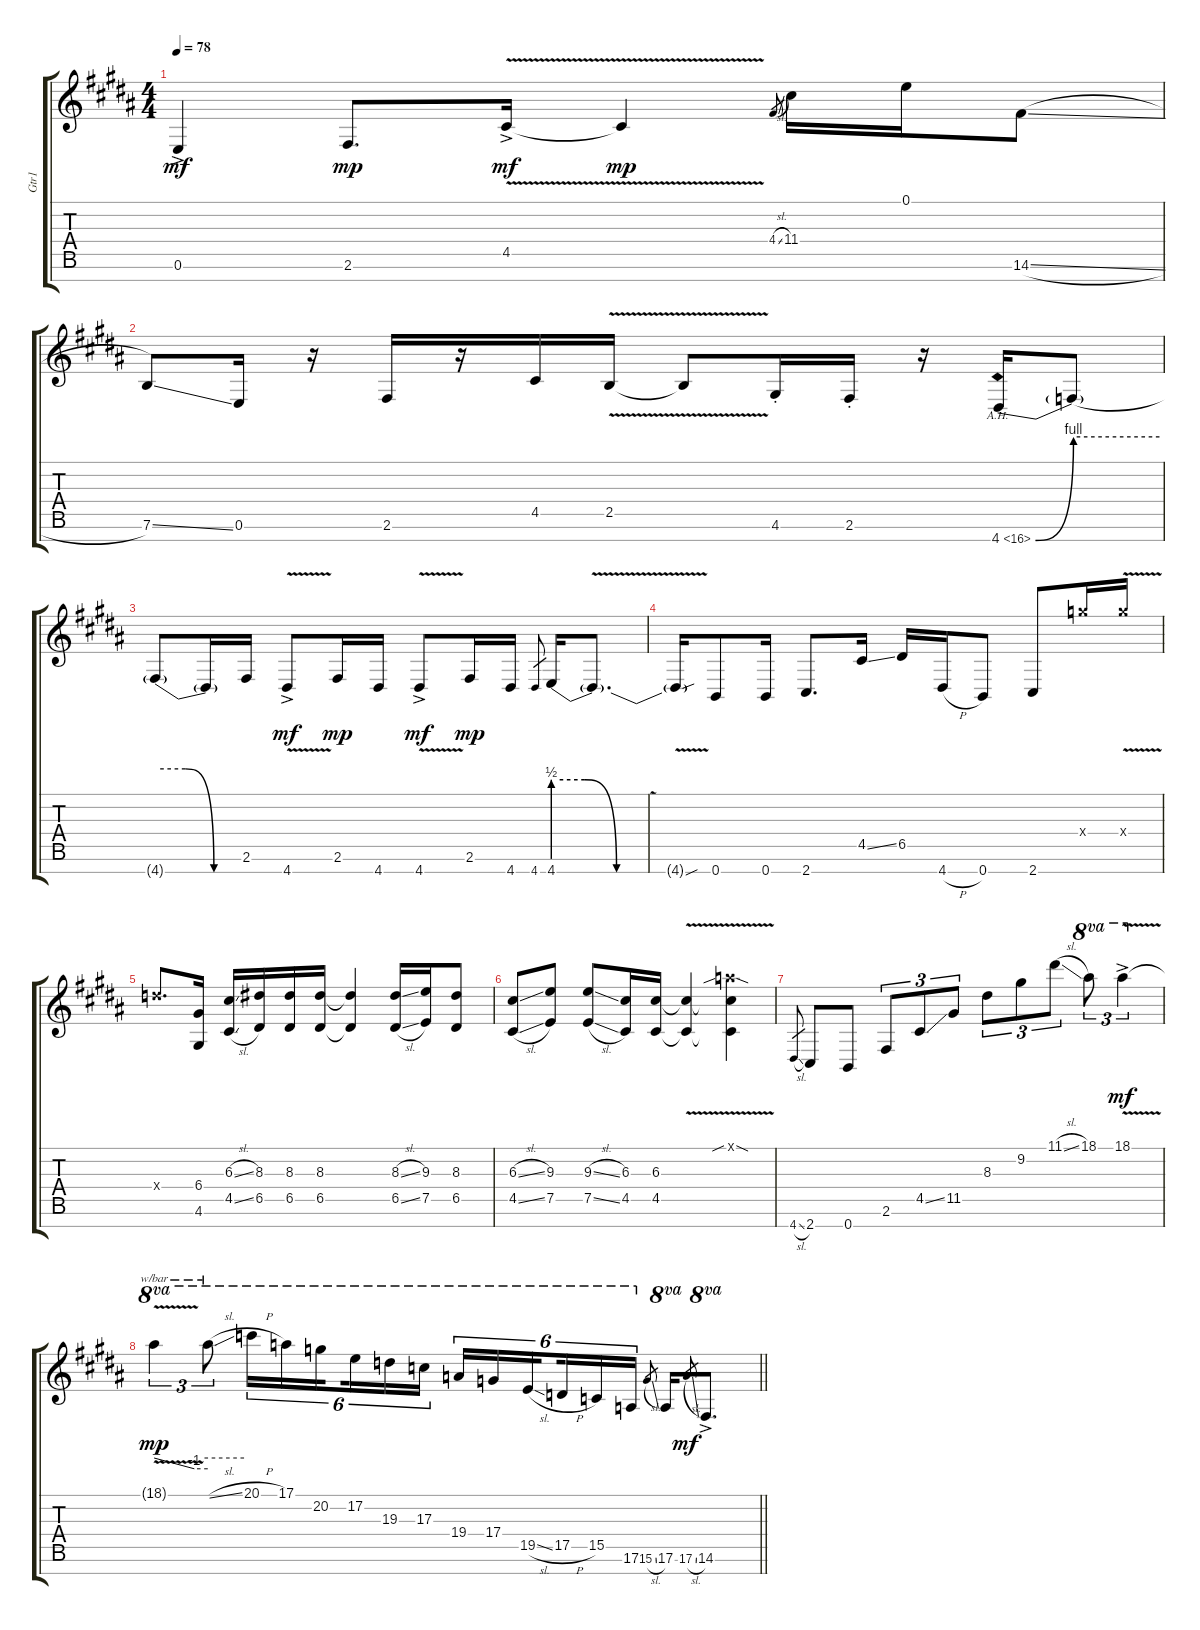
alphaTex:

\track ("Gtr1" "Gtr1") {instrument distortionguitar}
\staff {score tabs}
\tuning (E4 B3 G3 D3 A2 E2 B1) {hide}
\ts (4 4)
\tempo 78
\clef g2
\ks g#minor
0.6{ac}.4{dy mf} 2.6.8{d dy mp} 4.5{v ac}.16{dy mf} 4.5{v t}.4{dy mp} 4.4{sl}.8{gr} 11.4.16 0.1.16 14.6{sl}.8 |
7.6{ss}.8 0.6.16 r.16 2.6.16 r.16 4.5.16 2.5{v}.16 2.5{v t}.8 4.6{st}.16 2.6{st}.16 r.16 4.7{be (bend 0 0 60 4) ah 12}.16 4.7{be (hold 0 4 60 4) t}.8 |
4.7{be (custom 0 4 20 4 40 0 60 0) t}.8 4.7{t}.16 2.6.16 4.7{v ac}.8{dy mf} 2.6.16{dy mp} 4.7.16 4.7{v ac}.8{dy mf} 2.6.16{dy mp} 4.7.16 4.7.8{gr} 4.7{be (custom 0 2 20 2 40 0 60 0)}.16 4.7{v t}.8{d} |
4.7{sou t}.16 0.7.8 0.7.16 2.7.8{d} 4.5{ss}.16 6.5.16 4.7{h}.16 0.7.8 2.7.8 17.4{x}.16 17.4{v x}.16 |
12.4{x}.8{d} (6.4 4.6).16 (6.3{sl} 4.5{sl}).16 (8.3 6.5).16 (8.3 6.5).16 (8.3 6.5).16 (8.3{t} 6.5{t}).4 (8.3{sl} 6.5{sl}).16 (9.3 7.5).16 (8.3 6.5).8 |
(6.3{sl} 4.5{sl}).8 (9.3 7.5).8 (9.3{sl} 7.5{sl}).8 (6.3 4.5).16 (6.3 4.5).16 (6.3{v t} 4.5{v t}).4 (5.1{sib sod x} 6.3{t} 4.5{t}).4 |
4.7{sl}.8{gr} 2.7.8 0.7.8 2.6.8{tu (3 2)} 4.5{ss}.8{tu (3 2)} 11.5.8{tu (3 2)} 8.3.8{tu (3 2)} 9.2.8{tu (3 2)} 11.1{sl}.8{tu (3 2)} 18.1.8{tu (3 2) ot 8va} 18.1{v ac}.4{tu (3 2) ot 8va dy mf} |
\barLineRight lightlight
18.1{t}.4{tu (3 2) tbe (custom default 0 0 45 -4 60 -4) ot 8va dy mp} 18.1{sl t}.8{tu (3 2) tbe (hold default 0 0 60 0) ot 8va} 20.1{h}.16{tu (6 4) ot 8va} 17.1.16{tu (6 4) ot 8va} 20.2.16{tu (6 4) ot 8va beam splitsecondary} 17.2.16{tu (6 4) ot 8va} 19.3.16{tu (6 4) ot 8va} 17.3.16{tu (6 4) ot 8va} 19.4.16{tu (6 4) ot 8va} 17.4.16{tu (6 4) ot 8va} 19.5{sl}.16{tu (6 4) ot 8va beam splitsecondary} 17.5{h}.16{tu (6 4) ot 8va} 15.5.16{tu (6 4) ot 8va} 17.6.16{tu (6 4) ot 8va} 15.6{sl}.8{gr} 17.6.16{ot 8va} 17.6{sl}.8{gr dy mf} 14.6{ac}.8{d ot 8va}
